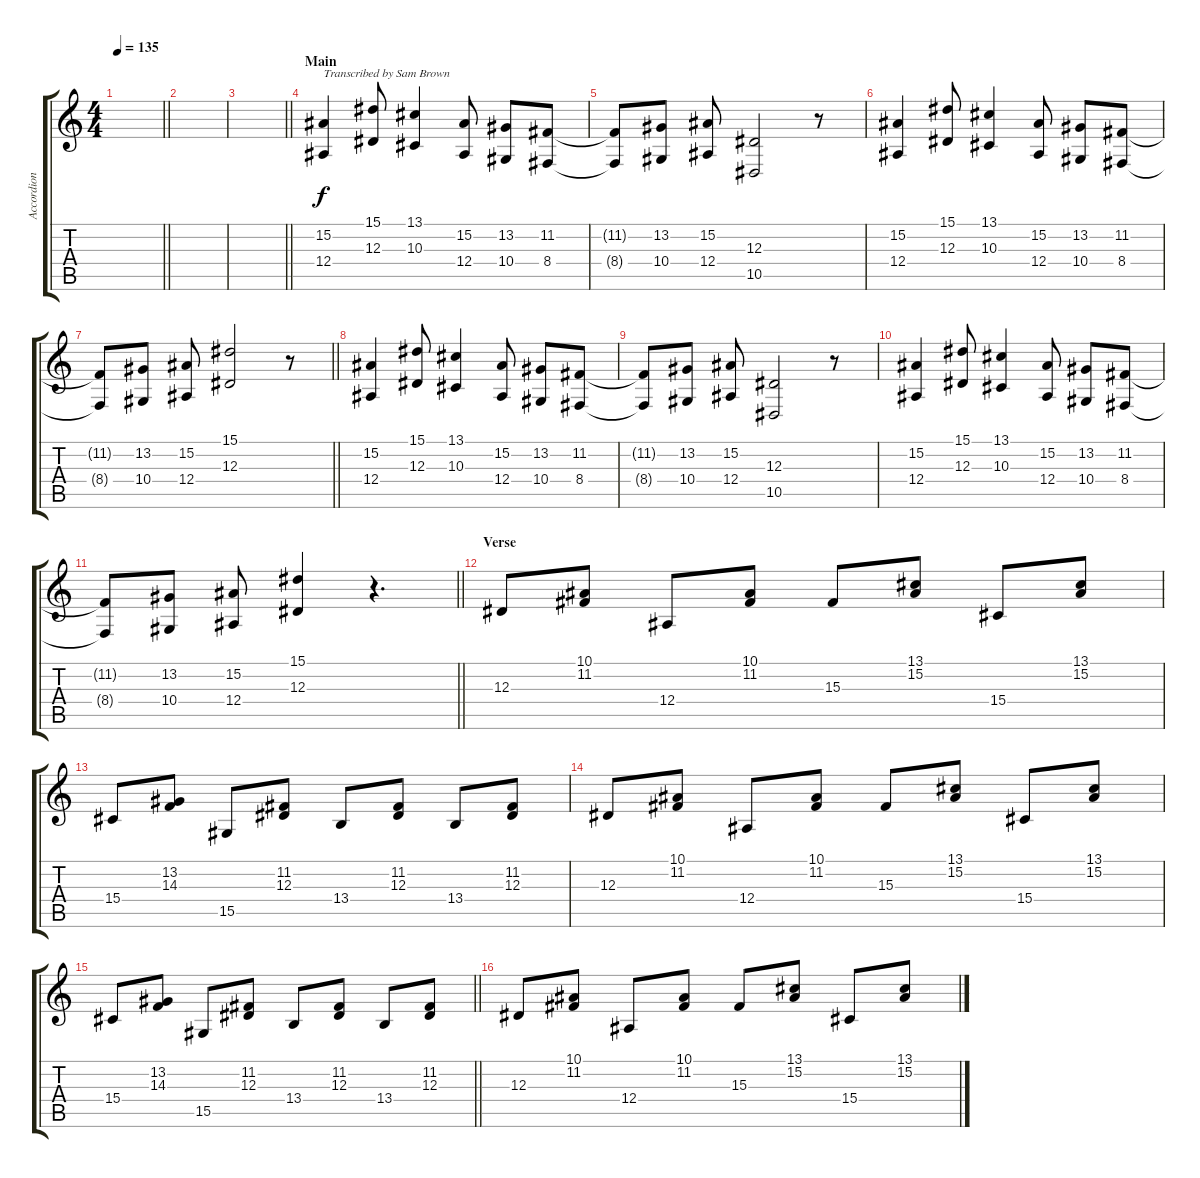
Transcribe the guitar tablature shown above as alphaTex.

\track ("Accordion" "Accordion") {instrument accordion}
\staff {score tabs}
\tuning (C4 G3 Eb3 Bb2 F2 C2) {hide}
\ts (4 4)
\tempo 135
\clef g2
\barLineRight lightlight
\ks c
|
\section ("" "")
|
\barLineRight lightlight
|
\section ("" "Main")
(15.2 12.4).4{txt "Transcribed by Sam Brown"} (15.1 12.3).8 (13.1 10.3).4 (15.2 12.4).8 (13.2 10.4).8 (11.2 8.4).8 |
(11.2{t} 8.4{t}).8 (13.2 10.4).8 (15.2 12.4).8 (12.3 10.5).2 r.8 |
(15.2 12.4).4 (15.1 12.3).8 (13.1 10.3).4 (15.2 12.4).8 (13.2 10.4).8 (11.2 8.4).8 |
\barLineRight lightlight
(11.2{t} 8.4{t}).8 (13.2 10.4).8 (15.2 12.4).8 (15.1 12.3).2 r.8 |
\section ("" "")
(15.2 12.4).4 (15.1 12.3).8 (13.1 10.3).4 (15.2 12.4).8 (13.2 10.4).8 (11.2 8.4).8 |
(11.2{t} 8.4{t}).8 (13.2 10.4).8 (15.2 12.4).8 (12.3 10.5).2 r.8 |
(15.2 12.4).4 (15.1 12.3).8 (13.1 10.3).4 (15.2 12.4).8 (13.2 10.4).8 (11.2 8.4).8 |
\barLineRight lightlight
(11.2{t} 8.4{t}).8 (13.2 10.4).8 (15.2 12.4).8 (15.1 12.3).4 r.4{d} |
\section ("" "Verse")
12.3.8 (10.1 11.2).8 12.4.8 (10.1 11.2).8 15.3.8 (13.1 15.2).8 15.4.8 (13.1 15.2).8 |
15.4.8 (13.2 14.3).8 15.5.8 (11.2 12.3).8 13.4.8 (11.2 12.3).8 13.4.8 (11.2 12.3).8 |
12.3.8 (10.1 11.2).8 12.4.8 (10.1 11.2).8 15.3.8 (13.1 15.2).8 15.4.8 (13.1 15.2).8 |
\barLineRight lightlight
15.4.8 (13.2 14.3).8 15.5.8 (11.2 12.3).8 13.4.8 (11.2 12.3).8 13.4.8 (11.2 12.3).8 |
\section ("" "")
12.3.8 (10.1 11.2).8 12.4.8 (10.1 11.2).8 15.3.8 (13.1 15.2).8 15.4.8 (13.1 15.2).8
